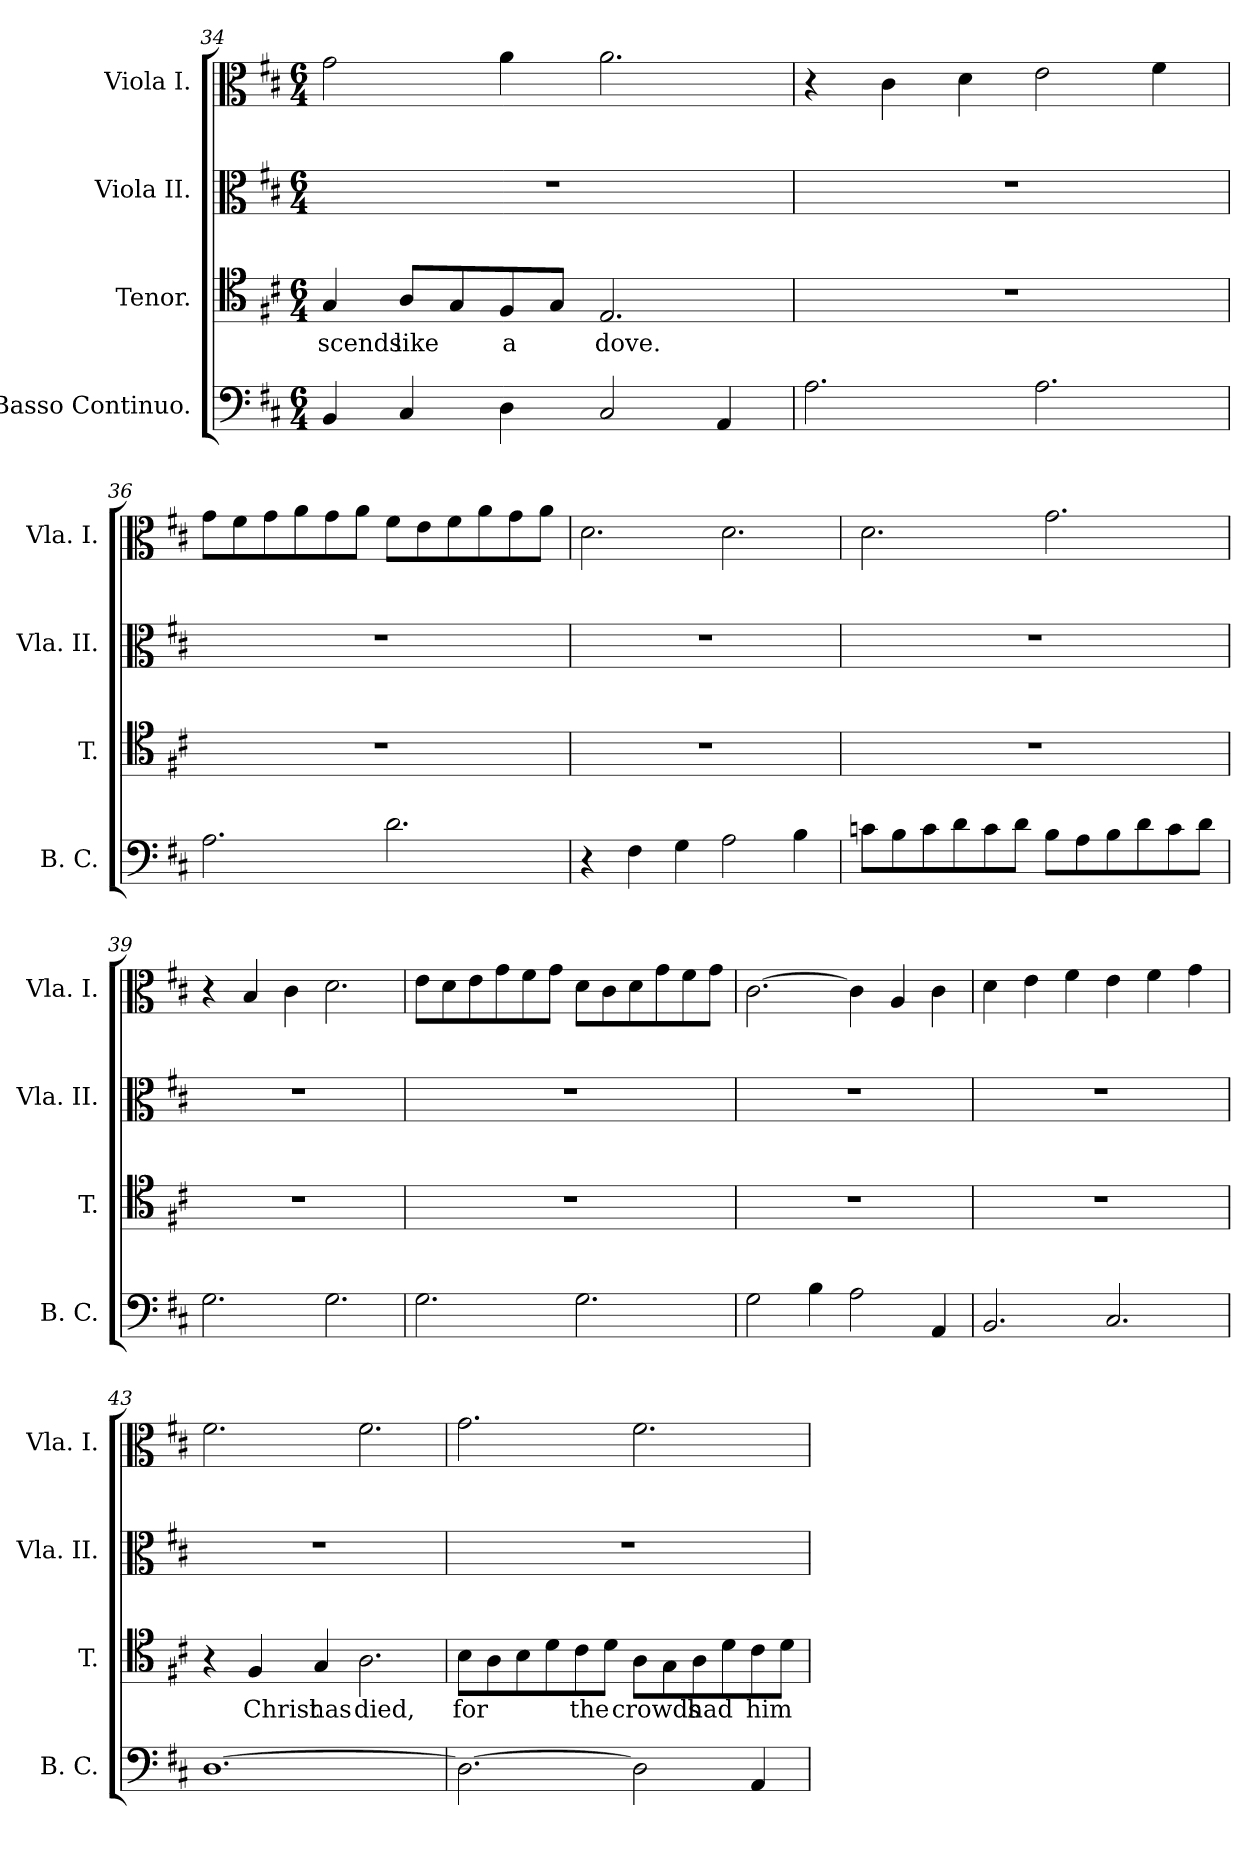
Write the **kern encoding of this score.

**kern	**kern	**text	**kern	**kern
*part4	*part3	*part3	*part2	*part1
*staff4	*staff3	*staff3	*staff2	*staff1
*I"Basso Continuo.	*I"Tenor.	*	*I"Viola II.	*I"Viola I.
*I'B. C.	*I'T.	*	*I'Vla. II.	*I'Vla. I.
*clefF4	*clefC4	*	*clefC3	*clefC3
*k[f#c#]	*k[f#c#]	*	*k[f#c#]	*k[f#c#]
*M6/4	*M6/4	*	*M6/4	*M6/4
=34	=34	=34	=34	=34
!	!	!LO:LY:b	!	!
4BB/	4G/	-scends	1.r	2g\
!	!	!LO:LY:b	!	!
4C#/	8A/L	like	.	.
.	8G/	.	.	.
!	!	!LO:LY:b	!	!
4D\	8F#/	-a	.	4a\
.	8G/J	.	.	.
!	!	!LO:LY:b	!	!
2C#/	2.E/	dove.	.	2.a\
4AA/	.	.	.	.
=35	=35	=35	=35	=35
2.A\	1.r	.	1.r	4r
.	.	.	.	4c#\
.	.	.	.	4d\
2.A\	.	.	.	2e\
.	.	.	.	4f#\
=36	=36	=36	=36	=36
2.A\	1.r	.	1.r	8g\L
.	.	.	.	8f#\
.	.	.	.	8g\
.	.	.	.	8a\
.	.	.	.	8g\
.	.	.	.	8a\J
2.d\	.	.	.	8f#\L
.	.	.	.	8e\
.	.	.	.	8f#\
.	.	.	.	8a\
.	.	.	.	8g\
.	.	.	.	8a\J
=37	=37	=37	=37	=37
4r	1.r	.	1.r	2.d\
4F#\	.	.	.	.
4G\	.	.	.	.
2A\	.	.	.	2.d\
4B\	.	.	.	.
=38	=38	=38	=38	=38
8cn\L	1.r	.	1.r	2.d\
8B\	.	.	.	.
8c\	.	.	.	.
8d\	.	.	.	.
8c\	.	.	.	.
8d\J	.	.	.	.
8B\L	.	.	.	2.g\
8A\	.	.	.	.
8B\	.	.	.	.
8d\	.	.	.	.
8c\	.	.	.	.
8d\J	.	.	.	.
=39	=39	=39	=39	=39
2.G\	1.r	.	1.r	4r
.	.	.	.	4B/
.	.	.	.	4c#\
2.G\	.	.	.	2.d\
=40	=40	=40	=40	=40
2.G\	1.r	.	1.r	8e\L
.	.	.	.	8d\
.	.	.	.	8e\
.	.	.	.	8g\
.	.	.	.	8f#\
.	.	.	.	8g\J
2.G\	.	.	.	8d\L
.	.	.	.	8c#\
.	.	.	.	8d\
.	.	.	.	8g\
.	.	.	.	8f#\
.	.	.	.	8g\J
=41	=41	=41	=41	=41
2G\	1.r	.	1.r	[2.c#\
4B\	.	.	.	.
2A\	.	.	.	4c#\]
.	.	.	.	4A/
4AA/	.	.	.	4c#\
=42	=42	=42	=42	=42
2.BB/	1.r	.	1.r	4d\
.	.	.	.	4e\
.	.	.	.	4f#\
2.C#/	.	.	.	4e\
.	.	.	.	4f#\
.	.	.	.	4g\
=43	=43	=43	=43	=43
[1.D	4r	.	1.r	2.f#\
!	!	!LO:LY:b	!	!
.	4F#/	Christ	.	.
!	!	!LO:LY:b	!	!
.	4G/	has	.	.
!	!	!LO:LY:b	!	!
.	2.A\	died,	.	2.f#\
=44	=44	=44	=44	=44
!	!	!LO:LY:b	!	!
2.D\_	8B\L	-for	1.r	2.g\
.	8A\	.	.	.
.	8B\	.	.	.
.	8d\	.	.	.
!	!	!LO:LY:b	!	!
.	8c#\	the	.	.
.	8d\J	.	.	.
!	!	!LO:LY:b	!	!
2D\]	8A\L	-crowds	.	2.f#\
.	8G\	.	.	.
!	!	!LO:LY:b	!	!
.	8A\	had	.	.
.	8d\	.	.	.
!	!	!LO:LY:b	!	!
4AA/	8c#\	him	.	.
.	8d\J	.	.	.
=	=	=	=	=
*-	*-	*-	*-	*-
